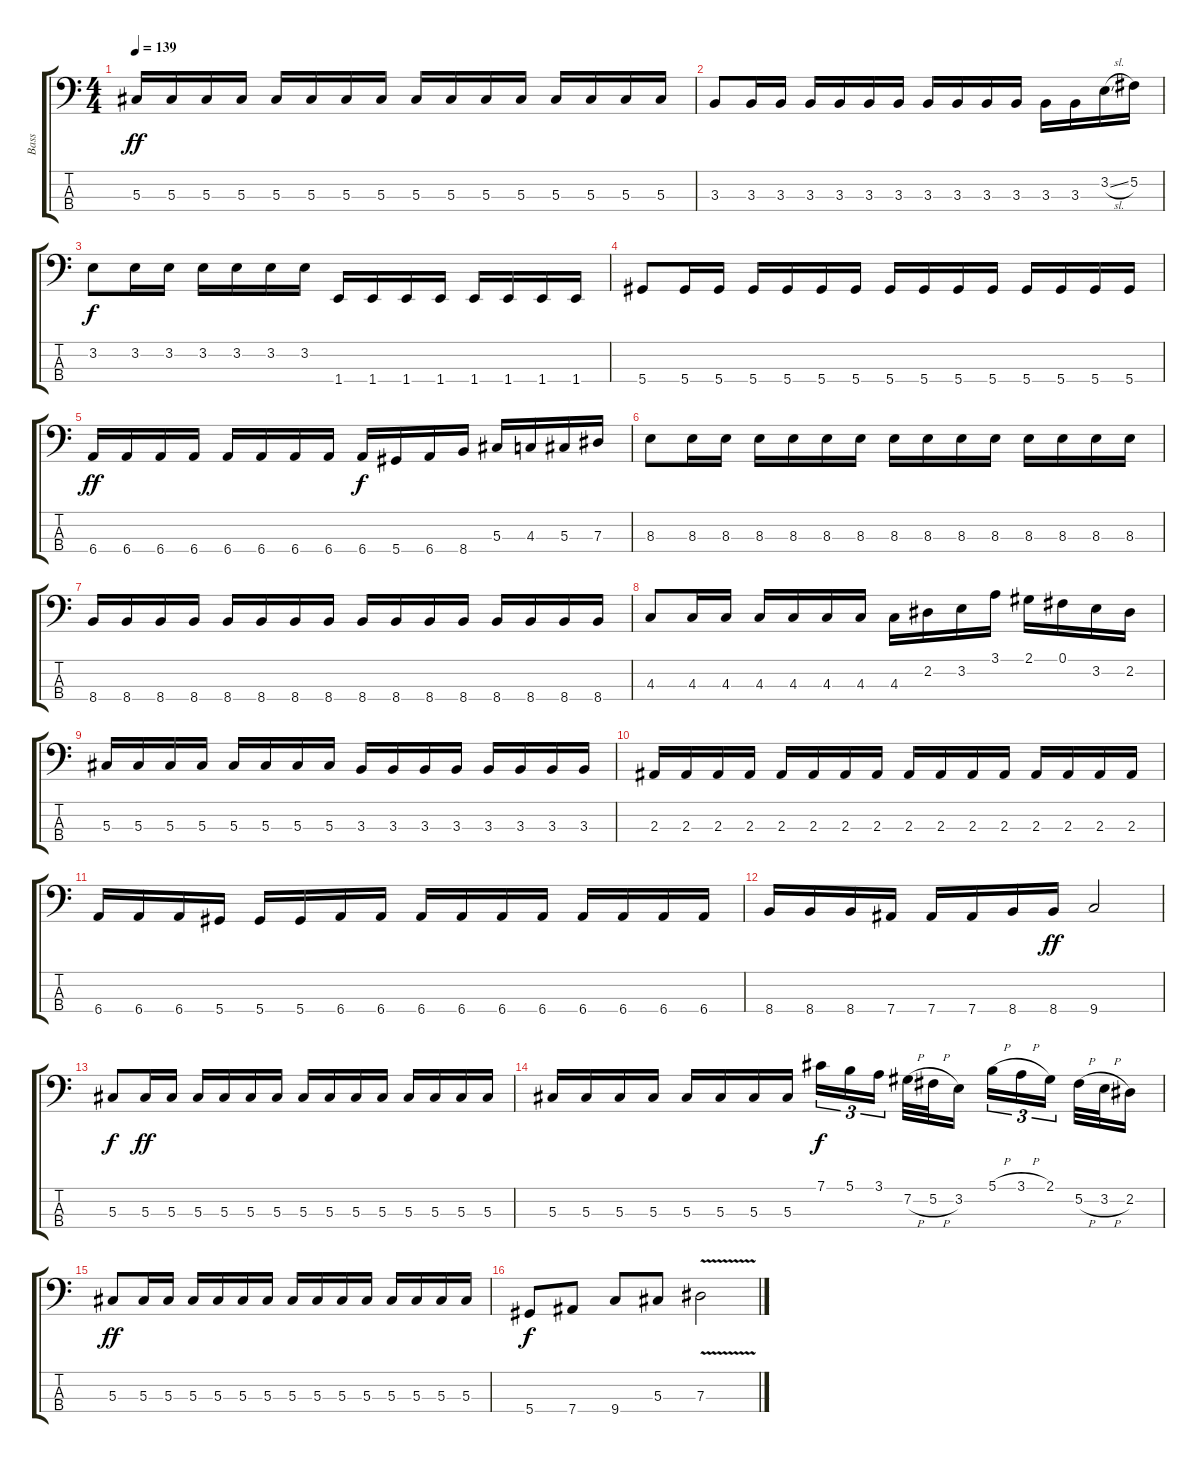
\track ("Bass" "Bass") {instrument electricbasspick}
\staff {score tabs}
\tuning (Gb2 Db2 Ab1 Eb1) {hide}
\ts (4 4)
\tempo 139
\clef f4
\ks c
5.3.16{dy ff} 5.3.16 5.3.16 5.3.16 5.3.16 5.3.16 5.3.16 5.3.16 5.3.16 5.3.16 5.3.16 5.3.16 5.3.16 5.3.16 5.3.16 5.3.16 |
3.3.8 3.3.16 3.3.16 3.3.16 3.3.16 3.3.16 3.3.16 3.3.16 3.3.16 3.3.16 3.3.16 3.3.16 3.3.16 3.2{sl}.16 5.2.16 |
3.2.8{dy f} 3.2.16 3.2.16 3.2.16 3.2.16 3.2.16 3.2.16 1.4.16 1.4.16 1.4.16 1.4.16 1.4.16 1.4.16 1.4.16 1.4.16 |
5.4.8 5.4.16 5.4.16 5.4.16 5.4.16 5.4.16 5.4.16 5.4.16 5.4.16 5.4.16 5.4.16 5.4.16 5.4.16 5.4.16 5.4.16 |
6.4.16{dy ff} 6.4.16 6.4.16 6.4.16 6.4.16 6.4.16 6.4.16 6.4.16 6.4.16{dy f} 5.4.16 6.4.16 8.4.16 5.3.16 4.3.16 5.3.16 7.3.16 |
8.3.8 8.3.16 8.3.16 8.3.16 8.3.16 8.3.16 8.3.16 8.3.16 8.3.16 8.3.16 8.3.16 8.3.16 8.3.16 8.3.16 8.3.16 |
8.4.16 8.4.16 8.4.16 8.4.16 8.4.16 8.4.16 8.4.16 8.4.16 8.4.16 8.4.16 8.4.16 8.4.16 8.4.16 8.4.16 8.4.16 8.4.16 |
4.3.8 4.3.16 4.3.16 4.3.16 4.3.16 4.3.16 4.3.16 4.3.16 2.2.16 3.2.16 3.1.16 2.1.16 0.1.16 3.2.16 2.2.16 |
5.3.16 5.3.16 5.3.16 5.3.16 5.3.16 5.3.16 5.3.16 5.3.16 3.3.16 3.3.16 3.3.16 3.3.16 3.3.16 3.3.16 3.3.16 3.3.16 |
2.3.16 2.3.16 2.3.16 2.3.16 2.3.16 2.3.16 2.3.16 2.3.16 2.3.16 2.3.16 2.3.16 2.3.16 2.3.16 2.3.16 2.3.16 2.3.16 |
6.4.16 6.4.16 6.4.16 5.4.16 5.4.16 5.4.16 6.4.16 6.4.16 6.4.16 6.4.16 6.4.16 6.4.16 6.4.16 6.4.16 6.4.16 6.4.16 |
8.4.16 8.4.16 8.4.16 7.4.16 7.4.16 7.4.16 8.4.16 8.4.16{dy ff} 9.4.2 |
5.3.8{dy f} 5.3.16{dy ff} 5.3.16 5.3.16 5.3.16 5.3.16 5.3.16 5.3.16 5.3.16 5.3.16 5.3.16 5.3.16 5.3.16 5.3.16 5.3.16 |
5.3.16 5.3.16 5.3.16 5.3.16 5.3.16 5.3.16 5.3.16 5.3.16 7.1.16{tu (3 2) dy f} 5.1.16{tu (3 2)} 3.1.16{tu (3 2) beam splitsecondary} 7.2{h}.32 5.2{h}.32 3.2.16 5.1{h}.16{tu (3 2)} 3.1{h}.16{tu (3 2)} 2.1.16{tu (3 2) beam splitsecondary} 5.2{h}.32 3.2{h}.32 2.2.16 |
5.3.8{dy ff} 5.3.16 5.3.16 5.3.16 5.3.16 5.3.16 5.3.16 5.3.16 5.3.16 5.3.16 5.3.16 5.3.16 5.3.16 5.3.16 5.3.16 |
5.4.8{dy f} 7.4.8 9.4.8 5.3.8 7.3{v}.2
